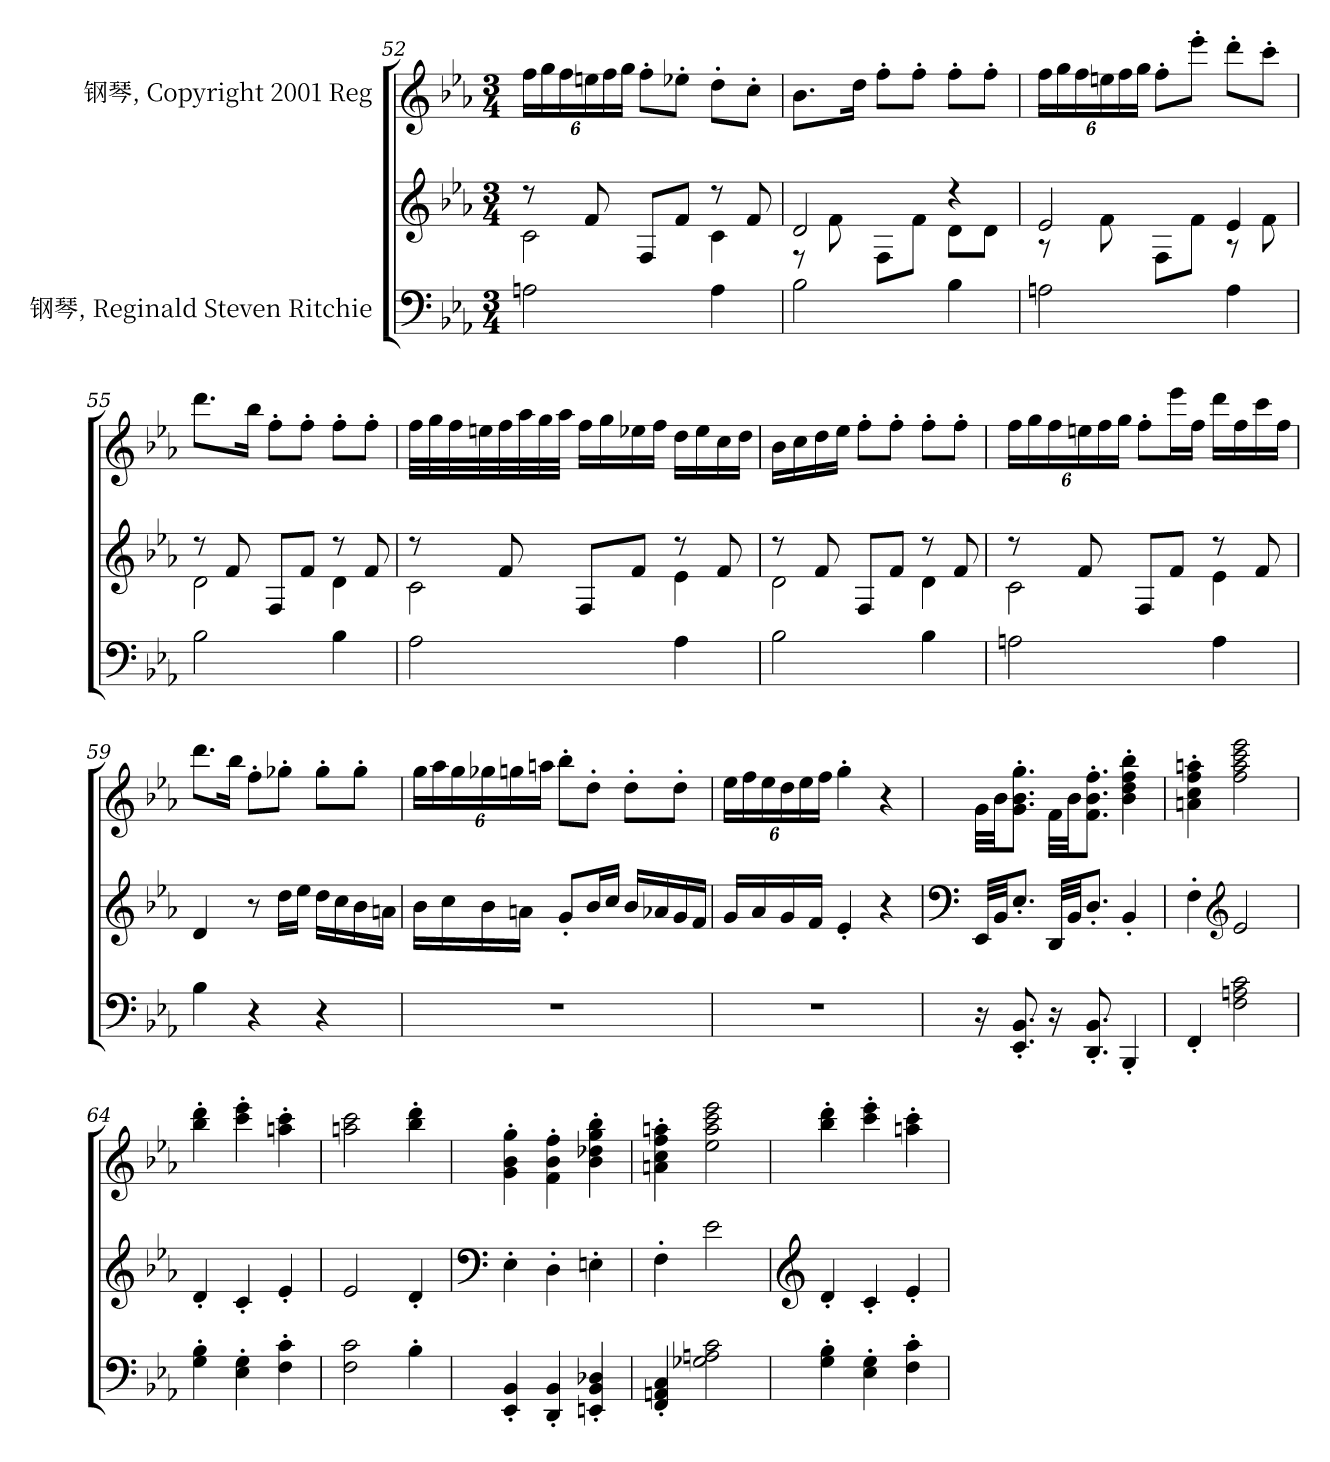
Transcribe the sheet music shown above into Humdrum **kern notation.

**kern	**kern	**kern
*part2	*part2	*part1
*staff3	*staff2	*staff1
*I"钢琴, Reginald Steven Ritchie	*	*I"钢琴, Copyright 2001 Reg
*clefF4	*clefG2	*clefG2
*k[b-e-a-]	*k[b-e-a-]	*k[b-e-a-]
*M3/4	*M3/4	*M3/4
=52	=52	=52
*	*^	*
*	*	*	*Xbrackettup
2An\	8r	2c\	24ff\LL
.	.	.	24gg\
.	.	.	24ff\
.	8f/	.	24een\
.	.	.	24ff\
.	.	.	24gg\JJ
.	8F/L	.	8ff'\L
.	8f/J	.	8ee-X'\J
4A\	8r	4c\	8dd'\L
.	8f/	.	8cc'\J
=53	=53	=53	=53
2B-\	2d/	8r	8.b-\L
.	.	8f\	.
.	.	.	16dd\Jk
.	.	8F\L	8ff'\L
.	.	8f\J	8ff'\J
4B-\	4r	8d\L	8ff'\L
.	.	8d\J	8ff'\J
!!LO:LB:g=z
=54	=54	=54	=54
2An\	2e-/	8r	24ff\LL
.	.	.	24gg\
.	.	.	24ff\
.	.	8f\	24een\
.	.	.	24ff\
.	.	.	24gg\JJ
.	.	8F\L	8ff'\L
.	.	8f\J	8eee-'\J
4A\	4e-/	8r	8ddd'\L
.	.	8f\	8ccc'\J
=55	=55	=55	=55
2B-\	8r	2d\	8.ddd\L
.	8f/	.	.
.	.	.	16bb-\Jk
.	8F/L	.	8ff'\L
.	8f/J	.	8ff'\J
4B-\	8r	4d\	8ff'\L
.	8f/	.	8ff'\J
=56	=56	=56	=56
2A-\	8r	2c\	32ff\LLL
.	.	.	32gg\
.	.	.	32ff\
.	.	.	32een\
.	8f/	.	32ff\
.	.	.	32aa-\
.	.	.	32gg\
.	.	.	32aa-\JJJ
.	8F/L	.	16ff\LL
.	.	.	16gg\
.	8f/J	.	16ee-X\
.	.	.	16ff\JJ
4A-\	8r	4e-\	16dd\LL
.	.	.	16ee-\
.	8f/	.	16cc\
.	.	.	16dd\JJ
!!LO:LB:g=z
=57	=57	=57	=57
2B-\	8r	2d\	16b-\LL
.	.	.	16cc\
.	8f/	.	16dd\
.	.	.	16ee-\JJ
.	8F/L	.	8ff'\L
.	8f/J	.	8ff'\J
4B-\	8r	4d\	8ff'\L
.	8f/	.	8ff'\J
=58	=58	=58	=58
2An\	8r	2c\	24ff\LL
.	.	.	24gg\
.	.	.	24ff\
.	8f/	.	24een\
.	.	.	24ff\
.	.	.	24gg\JJ
.	8F/L	.	8ff'\L
.	8f/J	.	16eee-\L
.	.	.	16ff\JJ
4A\	8r	4e-\	16ddd\LL
.	.	.	16ff\
.	8f/	.	16ccc\
.	.	.	16ff\JJ
*	*v	*v	*
=59	=59	=59
4B-\	4d/	8.ddd\L
.	.	16bb-\Jk
4r	8r	8ff'\L
.	16dd\LL	8gg-X'\J
.	16ee-\JJ	.
4r	16dd\LL	8gg-'\L
.	16cc\	.
.	16b-\	8gg-'\J
.	16an\JJ	.
!!LO:PB:g=z
=60	=60	=60
2.r	16b-\LL	24gg\LL
.	.	24aa-\
.	16cc\	.
.	.	24gg\
.	16b-\	24gg-X\
.	.	24ggn\
.	16an\JJ	.
.	.	24aan\JJ
.	8g'/L	8bb-'\L
.	16b-/L	8dd'\J
.	16cc/JJ	.
.	16b-/LL	8dd'\L
.	16a-X/	.
.	16g/	8dd'\J
.	16f/JJ	.
=61	=61	=61
2.r	16g/LL	24ee-\LL
.	.	24ff\
.	16a-/	.
.	.	24ee-\
.	16g/	24dd\
.	.	24ee-\
.	16f/JJ	.
.	.	24ff\JJ
.	4e-'/	4gg'\
.	4r	4r
=62	=62	=62
*	*clefF4	*
16r	32EE-/LLL	32g\LLL
.	32BB-/JJ	32b-\JJ
8.EE-/' 8.BB-/'	8.E-'/J	8.g\' 8.b-\' 8.gg\'J
16r	32DD/LLL	32f\LLL
.	32BB-/JJ	32b-\JJ
8.DD/' 8.BB-/'	8.D'/J	8.f\' 8.b-\' 8.ff\'J
4BBB-'/	4BB-'/	4b-\' 4dd\' 4ff\' 4bb-\'
=63	=63	=63
4FF'/	4F'\	4an\' 4cc\' 4ff\' 4aan\'
*	*clefG2	*
2F\ 2An\ 2c\	2e-/	2ff\ 2aa\ 2ccc\ 2eee-\
!!LO:LB:g=z
=64	=64	=64
4G\' 4B-\'	4d'/	4bb-\' 4ddd\'
4E-\' 4G\'	4c'/	4ccc\' 4eee-\'
4F\' 4c\'	4e-'/	4aan\' 4ccc\'
=65	=65	=65
2F\ 2c\	2e-/	2aan\ 2ccc\
4B-'\	4d'/	4bb-\' 4ddd\'
=66	=66	=66
*	*clefF4	*
4EE-/' 4BB-/'	4E-'\	4g\' 4b-\' 4gg\'
4DD/' 4BB-/'	4D'\	4f\' 4b-\' 4ff\'
4EEn/' 4BB-/' 4D-X/'	4En'\	4b-\' 4dd-X\' 4gg\' 4bb-\'
=67	=67	=67
4FF/' 4AAn/' 4C/'	4F'\	4an\' 4cc\' 4ff\' 4aan\'
2G-X\ 2An\ 2c\	2e-\	2ee-\ 2aa\ 2ccc\ 2eee-\
=68	=68	=68
*	*clefG2	*
4G\' 4B-\'	4d'/	4bb-\' 4ddd\'
4E-\' 4G\'	4c'/	4ccc\' 4eee-\'
4F\' 4c\'	4e-'/	4aan\' 4ccc\'
=	=	=
*-	*-	*-
